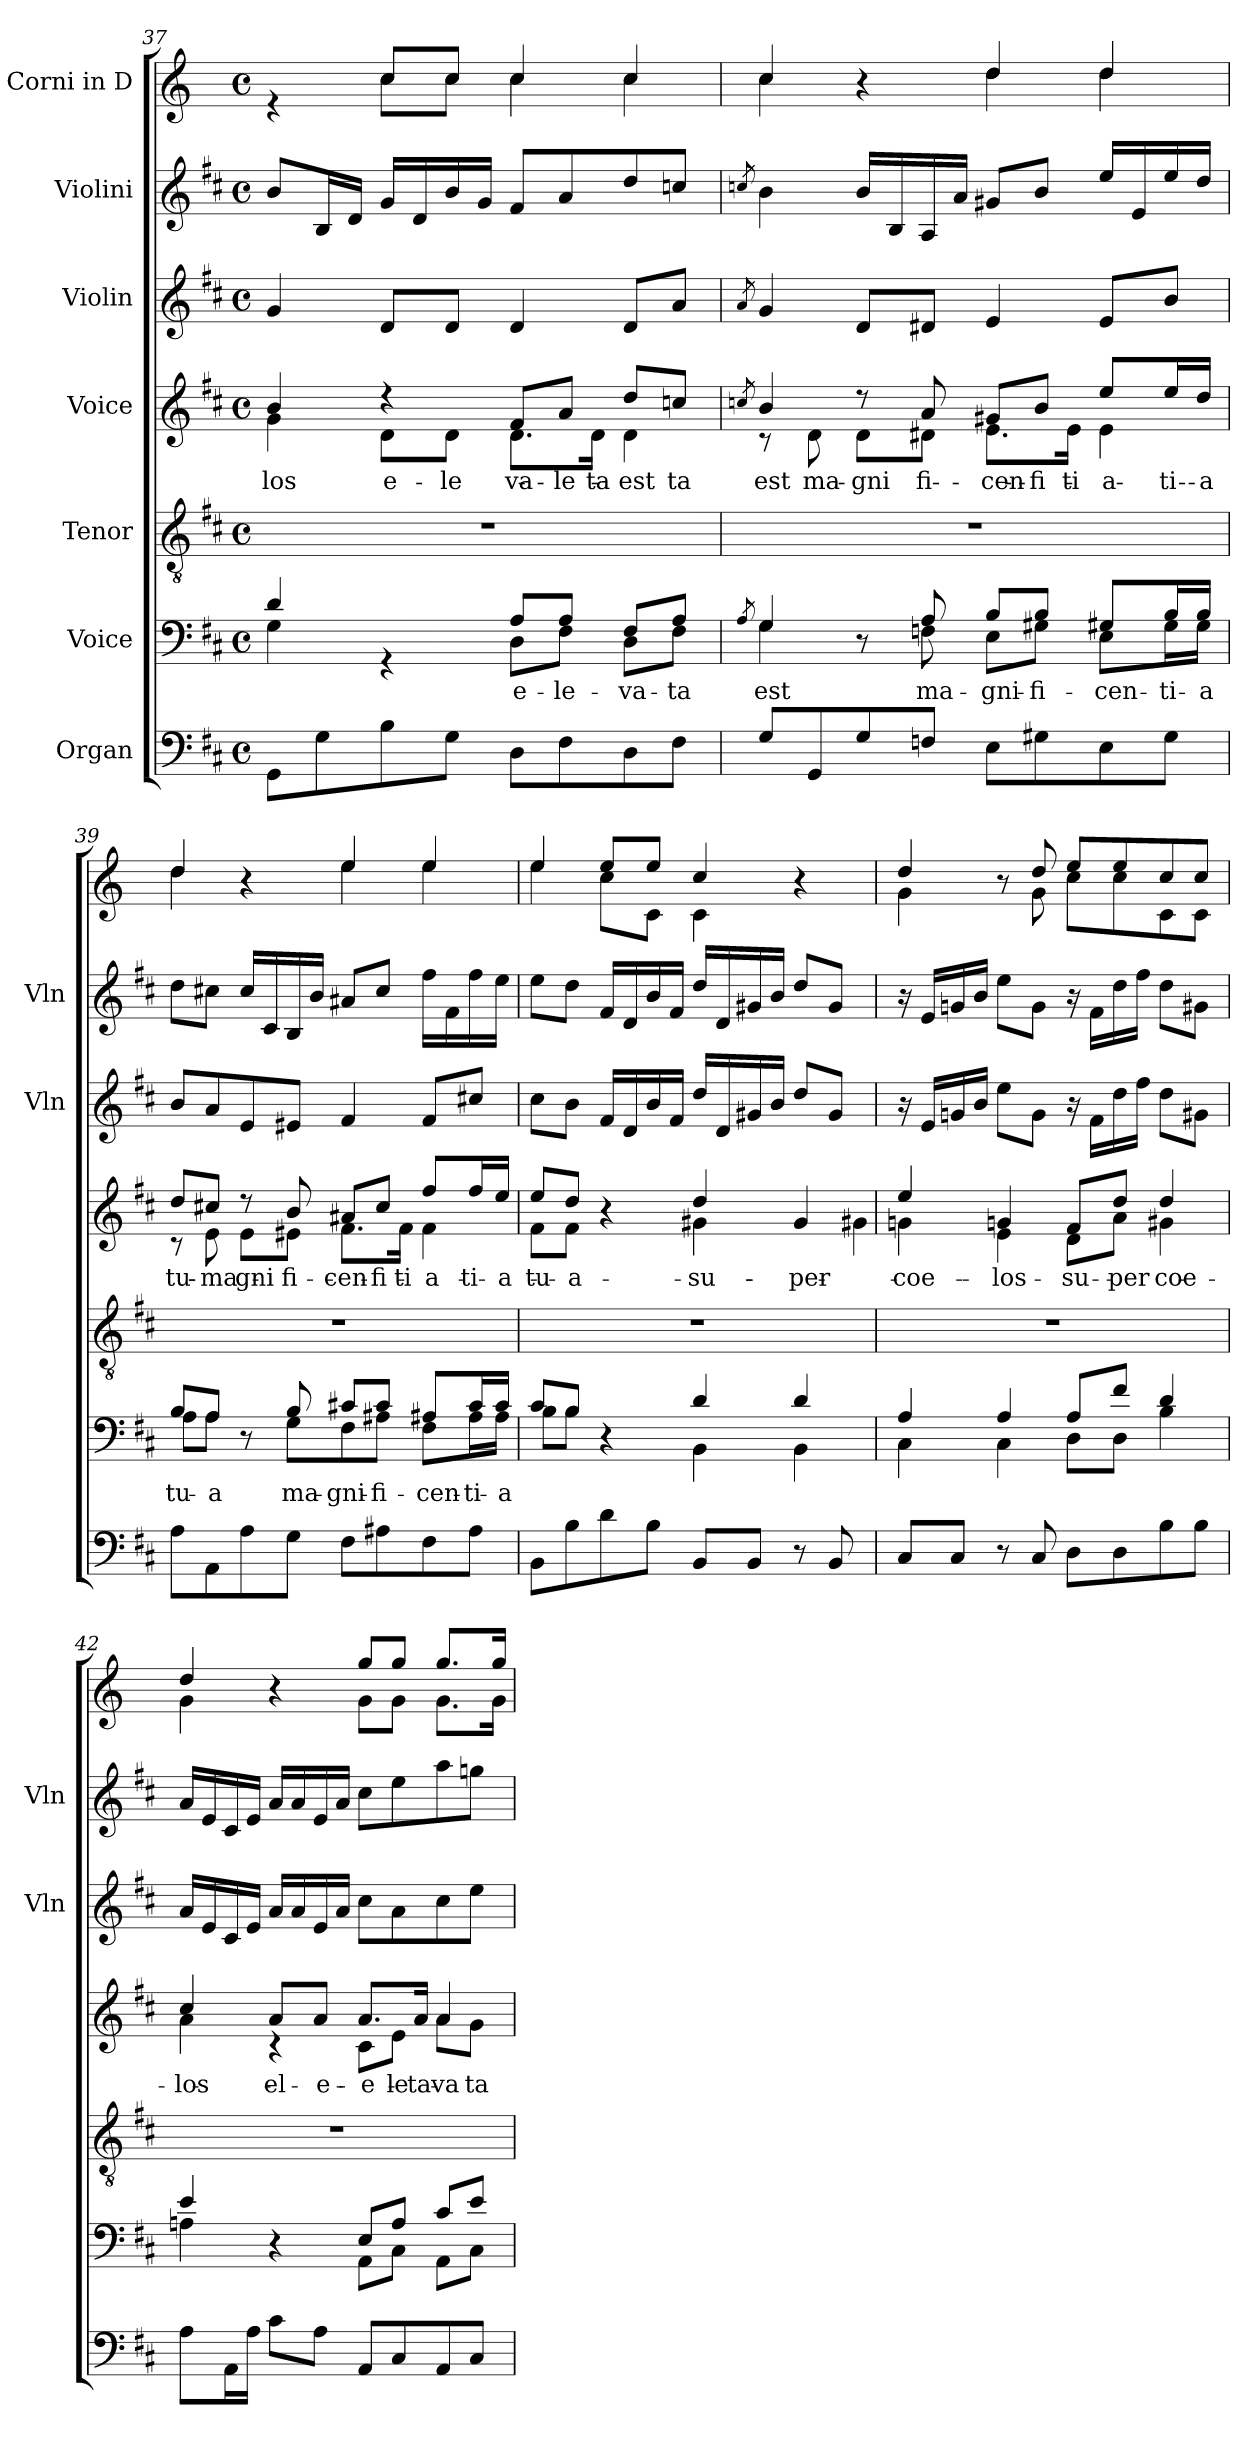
**kern	**kern	**text	**kern	**kern	**text	**kern	**kern	**kern
*part7	*part6	*part6	*part5	*part4	*part4	*part3	*part2	*part1
*staff7	*staff6	*staff6	*staff5	*staff4	*staff4	*staff3	*staff2	*staff1
*I"Organ	*I"Voice	*	*I"Tenor	*I"Voice	*	*I"Violin	*I"Violini	*I"Corni in D
*	*	*	*	*	*	*I'Vln	*I'Vln	*
*clefF4	*clefF4	*	*clefGv2	*clefG2	*	*clefG2	*clefG2	*clefG2
*	*	*	*	*	*	*	*	*ITrd6c10
*k[f#c#]	*k[f#c#]	*	*k[f#c#]	*k[f#c#]	*	*k[f#c#]	*k[f#c#]	*k[f#c#]
*M4/4	*M4/4	*	*M4/4	*M4/4	*	*M4/4	*M4/4	*M4/4
*met(c)	*met(c)	*	*met(c)	*met(c)	*	*met(c)	*met(c)	*met(c)
=37	=37	=37	=37	=37	=37	=37	=37	=37
*	*^	*	*	*	*	*	*	*
!	!	!	!	!	!	!LO:LY:b	!	!	!
*	*	*	*	*	*^	*	*	*	*^
8GG\L	4d/	4G\	.	1r	4b/	4g\	-los	4g/	8b/L	4re	4ryy
8G\	.	.	.	.	.	.	.	.	16B/L	.	.
.	.	.	.	.	.	.	.	.	16d/JJ	.	.
!	!	!	!	!	!	!	!LO:LY:b	!	!	!	!
8B\	4rGG	4ryy	.	.	4r	8d\L	e-	8d/L	16g/LL	8d/L	8d\L
.	.	.	.	.	.	.	.	.	16d/	.	.
!	!	!	!	!	!	!	!LO:LY:b	!	!	!	!
8G\J	.	.	.	.	.	8d\J	-le-	8d/J	16b/	8d/J	8d\J
.	.	.	.	.	.	.	.	.	16g/JJ	.	.
!	!	!	!LO:LY:b	!	!	!	!LO:LY:b	!	!	!	!
!	!	!	!	!	!	!	!LO:LY:b	!	!	!	!
8D\L	8A/L	8D\L	e-	.	8f#/L	8.d\L	-va-	4d/	8f#/L	4d/	4d\
!	!	!	!LO:LY:b	!	!	!	!LO:LY:b	!	!	!	!
8F#\	8A/J	8F#\J	-le-	.	8a/J	.	-le-	.	8a/	.	.
!	!	!	!	!	!	!	!LO:LY:b	!	!	!	!
.	.	.	.	.	.	16d\Jk	-ta	.	.	.	.
!	!	!	!LO:LY:b	!	!	!	!LO:LY:b	!	!	!	!
!	!	!	!	!	!	!	!LO:LY:b	!	!	!	!
8D\	8F#/L	8D\L	-va-	.	8dd/L	4d\	est	8d/L	8dd/	4d/	4d\
!	!	!	!LO:LY:b	!	!	!	!LO:LY:b	!	!	!	!
8F#\J	8A/J	8F#\J	-ta	.	8ccn/J	.	-ta	8a/J	8ccn/J	.	.
=38	=38	=38	=38	=38	=38	=38	=38	=38	=38	=38	=38
.	8qA/	.	.	.	8qccn/	.	.	8qa/	8qccn/	.	.
!	!	!	!LO:LY:b	!	!	!	!LO:LY:b	!	!	!	!
8G/L	4G/	4G\	est	1r	4b/	8r	est	4g/	4b\	4d/	4d\
!	!	!	!	!	!	!	!LO:LY:b	!	!	!	!
8GG/	.	.	.	.	.	8d\	ma-	.	.	.	.
!	!	!	!	!	!	!	!LO:LY:b	!	!	!	!
8G/	8r	8ryy	.	.	8r	8d\L	-gni-	8d/L	16b/LL	4r	4ryy
.	.	.	.	.	.	.	.	.	16B/	.	.
!	!	!	!LO:LY:b	!	!	!	!LO:LY:b	!	!	!	!
!	!	!	!	!	!	!	!LO:LY:b	!	!	!	!
8Fn/J	8A/	8Fn\	ma-	.	8a/	8d#X\J	-fi-	8d#X/J	16A/	.	.
.	.	.	.	.	.	.	.	.	16a/JJ	.	.
!	!	!	!LO:LY:b	!	!	!	!LO:LY:b	!	!	!	!
!	!	!	!	!	!	!	!LO:LY:b	!	!	!	!
8E\L	8B/L	8E\L	-gni-	.	8g#X/L	8.e\L	-cen-	4e/	8g#X/L	4e/	4e\
!	!	!	!LO:LY:b	!	!	!	!LO:LY:b	!	!	!	!
8G#X\	8B/J	8G#X\J	-fi-	.	8b/J	.	-fi-	.	8b/J	.	.
!	!	!	!	!	!	!	!LO:LY:b	!	!	!	!
.	.	.	.	.	.	16e\Jk	-ti-	.	.	.	.
!	!	!	!LO:LY:b	!	!	!	!LO:LY:b	!	!	!	!
!	!	!	!	!	!	!	!LO:LY:b	!	!	!	!
8E\	8G#X/L	8E\L	-cen-	.	8ee/L	4e\	-a	8e/L	16ee/LL	4e/	4e\
.	.	.	.	.	.	.	.	.	16e/	.	.
!	!	!	!LO:LY:b	!	!	!	!LO:LY:b	!	!	!	!
8G#\J	16B/L	16G#\L	-ti-	.	16ee/L	.	-ti-	8b/J	16ee/	.	.
!	!	!	!LO:LY:b	!	!	!	!LO:LY:b	!	!	!	!
.	16B/JJ	16G#\JJ	-a	.	16dd/JJ	.	-a	.	16dd/JJ	.	.
!!LO:LB:g=z	!!
=39	=39	=39	=39	=39	=39	=39	=39	=39	=39	=39	=39
!	!	!	!LO:LY:b	!	!	!	!LO:LY:b	!	!	!	!
8A\L	8B/L	8A\L	tu-	1r	8dd/L	8r	tu-	8b/L	8dd\L	4e/	4e\
!	!	!	!LO:LY:b	!	!	!	!LO:LY:b	!	!	!	!
!	!	!	!	!	!	!	!LO:LY:b	!	!	!	!
8AA\	8A/J	8A\J	-a	.	8cc#X/J	8e\	ma-	8a/	8cc#X\J	.	.
!	!	!	!	!	!	!	!LO:LY:b	!	!	!	!
8A\	8r	8ryy	.	.	8r	8e\L	-gni-	8e/	16cc#/LL	4r	4ryy
.	.	.	.	.	.	.	.	.	16c#/	.	.
!	!	!	!LO:LY:b	!	!	!	!LO:LY:b	!	!	!	!
!	!	!	!	!	!	!	!LO:LY:b	!	!	!	!
8G\J	8B/	8G\L	ma-	.	8b/	8e#X\J	-fi-	8e#X/J	16B/	.	.
.	.	.	.	.	.	.	.	.	16b/JJ	.	.
!	!	!	!LO:LY:b	!	!	!	!LO:LY:b	!	!	!	!
!	!	!	!	!	!	!	!LO:LY:b	!	!	!	!
8F#\L	8c#X/L	8F#\	-gni-	.	8a#X/L	8.f#\L	-cen-	4f#/	8a#X/L	4f#/	4f#\
!	!	!	!LO:LY:b	!	!	!	!LO:LY:b	!	!	!	!
8A#X\	8c#/J	8A#X\J	-fi-	.	8cc#/J	.	-fi-	.	8cc#/J	.	.
!	!	!	!	!	!	!	!LO:LY:b	!	!	!	!
.	.	.	.	.	.	16f#\Jk	-ti-	.	.	.	.
!	!	!	!LO:LY:b	!	!	!	!LO:LY:b	!	!	!	!
!	!	!	!	!	!	!	!LO:LY:b	!	!	!	!
8F#\	8A#X/L	8F#\L	-cen-	.	8ff#/L	4f#\	-a	8f#/L	16ff#\LL	4f#/	4f#\
.	.	.	.	.	.	.	.	.	16f#\	.	.
!	!	!	!LO:LY:b	!	!	!	!LO:LY:b	!	!	!	!
8A#\J	16c#/L	16A#\L	-ti-	.	16ff#/L	.	-ti-	8cc#X/J	16ff#\	.	.
!	!	!	!LO:LY:b	!	!	!	!LO:LY:b	!	!	!	!
.	16c#/JJ	16A#\JJ	-a	.	16ee/JJ	.	-a	.	16ee\JJ	.	.
=40	=40	=40	=40	=40	=40	=40	=40	=40	=40	=40	=40
!	!	!	!	!	!	!	!LO:LY:b	!	!	!	!
8BB\L	8c#/L	8B\L	.	1r	8ee/L	8f#\L	tu-	8cc#\L	8ee\L	4f#/	4f#\
!	!	!	!	!	!	!	!LO:LY:b	!	!	!	!
8B\	8B/J	8B\J	.	.	8dd/J	8f#\J	-a	8b\J	8dd\J	.	.
8d\	4r	4ryy	.	.	4r	4ryy	.	16f#/LL	16f#/LL	8f#/L	8d\L
.	.	.	.	.	.	.	.	16d/	16d/	.	.
8B\J	.	.	.	.	.	.	.	16b/	16b/	8f#/J	8D\J
.	.	.	.	.	.	.	.	16f#/JJ	16f#/JJ	.	.
!	!	!	!	!	!	!	!LO:LY:b	!	!	!	!
8BB/L	4d/	4BB\	.	.	4dd/	4g#X\	su-	16dd/LL	16dd/LL	4d/	4D\
.	.	.	.	.	.	.	.	16d/	16d/	.	.
8BB/J	.	.	.	.	.	.	.	16g#X/	16g#X/	.	.
.	.	.	.	.	.	.	.	16b/JJ	16b/JJ	.	.
!	!	!	!	!	!	!	!LO:LY:b	!	!	!	!
8r	4d/	4BB\	.	.	4g#/	4g#X\	-per	8dd/L	8dd/L	4r	4ryy
8BB/	.	.	.	.	.	.	.	8g#/J	8g#/J	.	.
=41	=41	=41	=41	=41	=41	=41	=41	=41	=41	=41	=41
!	!	!	!	!	!	!	!LO:LY:b	!	!	!	!
8C#/L	4A/	4C#\	.	1r	4ee/	4gn\	coe-	16r	16r	4e/	4A\
.	.	.	.	.	.	.	.	16e/LL	16e/LL	.	.
8C#/J	.	.	.	.	.	.	.	16gn/	16gn/	.	.
.	.	.	.	.	.	.	.	16b/JJ	16b/JJ	.	.
!	!	!	!	!	!	!	!LO:LY:b	!	!	!	!
8r	4A/	4C#\	.	.	4gn/	4e\	-los	8ee\L	8ee\L	8r	8ryy
8C#/	.	.	.	.	.	.	.	8g\J	8g\J	8e/	8A\
!	!	!	!	!	!	!	!LO:LY:b	!	!	!	!
8D\L	8A/L	8D\L	.	.	8f#/L	8d\L	su-	16r	16r	8f#/L	8d\L
.	.	.	.	.	.	.	.	16f#\LL	16f#\LL	.	.
!	!	!	!	!	!	!	!LO:LY:b	!	!	!	!
8D\	8f#/J	8D\J	.	.	8dd/J	8a\J	-per	16dd\	16dd\	8f#/	8d\
.	.	.	.	.	.	.	.	16ff#\JJ	16ff#\JJ	.	.
!	!	!	!	!	!	!	!LO:LY:b	!	!	!	!
8B\	4d/	4B\	.	.	4dd/	4g#X\	coe-	8dd\L	8dd\L	8d/	8D\
8B\J	.	.	.	.	.	.	.	8g#X\J	8g#X\J	8d/J	8D\J
!!LO:PB:g=z	!!
=42	=42	=42	=42	=42	=42	=42	=42	=42	=42	=42	=42
!	!	!	!	!	!	!	!LO:LY:b	!	!	!	!
8A\L	4e/	4An\	.	1r	4cc#/	4a\	-los	16a/LL	16a/LL	4e/	4A\
.	.	.	.	.	.	.	.	16e/	16e/	.	.
16AA\L	.	.	.	.	.	.	.	16c#/	16c#/	.	.
16A\JJ	.	.	.	.	.	.	.	16e/JJ	16e/JJ	.	.
!	!	!	!	!	!	!	!LO:LY:b	!	!	!	!
8c#\L	4r	4ryy	.	.	8a/L	4r	el-	16a/LL	16a/LL	4r	4ryy
.	.	.	.	.	.	.	.	16a/	16a/	.	.
!	!	!	!	!	!	!	!LO:LY:b	!	!	!	!
8A\J	.	.	.	.	8a/J	.	-e-	16e/	16e/	.	.
.	.	.	.	.	.	.	.	16a/JJ	16a/JJ	.	.
!	!	!	!	!	!	!	!LO:LY:b	!	!	!	!
!	!	!	!	!	!	!	!LO:LY:b	!	!	!	!
8AA/L	8E/L	8AA\L	.	.	8.a/L	8c#\L	e-	8cc#\L	8cc#\L	8a/L	8A\L
!	!	!	!	!	!	!	!LO:LY:b	!	!	!	!
8C#/	8A/J	8C#\J	.	.	.	8e\J	-le-	8a\	8ee\	8a/J	8A\J
!	!	!	!	!	!	!	!LO:LY:b	!	!	!	!
.	.	.	.	.	16a/Jk	.	-ta	.	.	.	.
!	!	!	!	!	!	!	!LO:LY:b	!	!	!	!
!	!	!	!	!	!	!	!LO:LY:b	!	!	!	!
8AA/	8c#/L	8AA\L	.	.	4a/	8a\L	-va-	8cc#\	8aa\	8.a/L	8.A\L
!	!	!	!	!	!	!	!LO:LY:b	!	!	!	!
8C#/J	8e/J	8C#\J	.	.	.	8g\J	-ta	8ee\J	8ggn\J	.	.
.	.	.	.	.	.	.	.	.	.	16a/Jk	16A\Jk
*	*v	*v	*	*	*v	*v	*	*	*	*v	*v
=	=	=	=	=	=	=	=	=
*-	*-	*-	*-	*-	*-	*-	*-	*-
